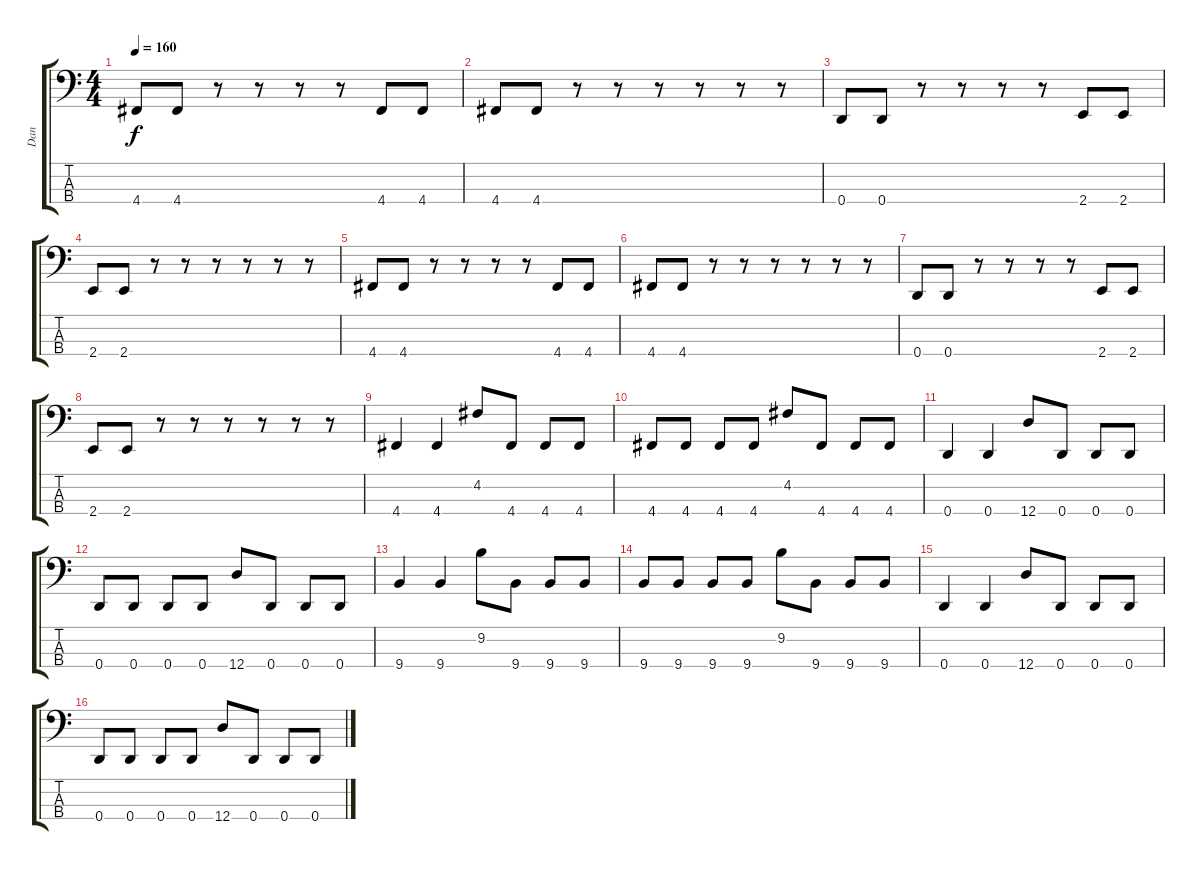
\track ("Dan" "Dan") {instrument electricbasspick}
\staff {score tabs}
\tuning (G2 D2 A1 D1) {hide}
\ts (4 4)
\tempo 160
\clef f4
\ks c
4.4.8{dy f} 4.4.8 r.8 r.8 r.8 r.8 4.4.8 4.4.8 |
4.4.8 4.4.8 r.8 r.8 r.8 r.8 r.8 r.8 |
0.4.8 0.4.8 r.8 r.8 r.8 r.8 2.4.8 2.4.8 |
2.4.8 2.4.8 r.8 r.8 r.8 r.8 r.8 r.8 |
4.4.8 4.4.8 r.8 r.8 r.8 r.8 4.4.8 4.4.8 |
4.4.8 4.4.8 r.8 r.8 r.8 r.8 r.8 r.8 |
0.4.8 0.4.8 r.8 r.8 r.8 r.8 2.4.8 2.4.8 |
2.4.8 2.4.8 r.8 r.8 r.8 r.8 r.8 r.8 |
4.4.4 4.4.4 4.2.8 4.4.8 4.4.8 4.4.8 |
4.4.8 4.4.8 4.4.8 4.4.8 4.2.8 4.4.8 4.4.8 4.4.8 |
0.4.4 0.4.4 12.4.8 0.4.8 0.4.8 0.4.8 |
0.4.8 0.4.8 0.4.8 0.4.8 12.4.8 0.4.8 0.4.8 0.4.8 |
9.4.4 9.4.4 9.2.8 9.4.8 9.4.8 9.4.8 |
9.4.8 9.4.8 9.4.8 9.4.8 9.2.8 9.4.8 9.4.8 9.4.8 |
0.4.4 0.4.4 12.4.8 0.4.8 0.4.8 0.4.8 |
0.4.8 0.4.8 0.4.8 0.4.8 12.4.8 0.4.8 0.4.8 0.4.8
